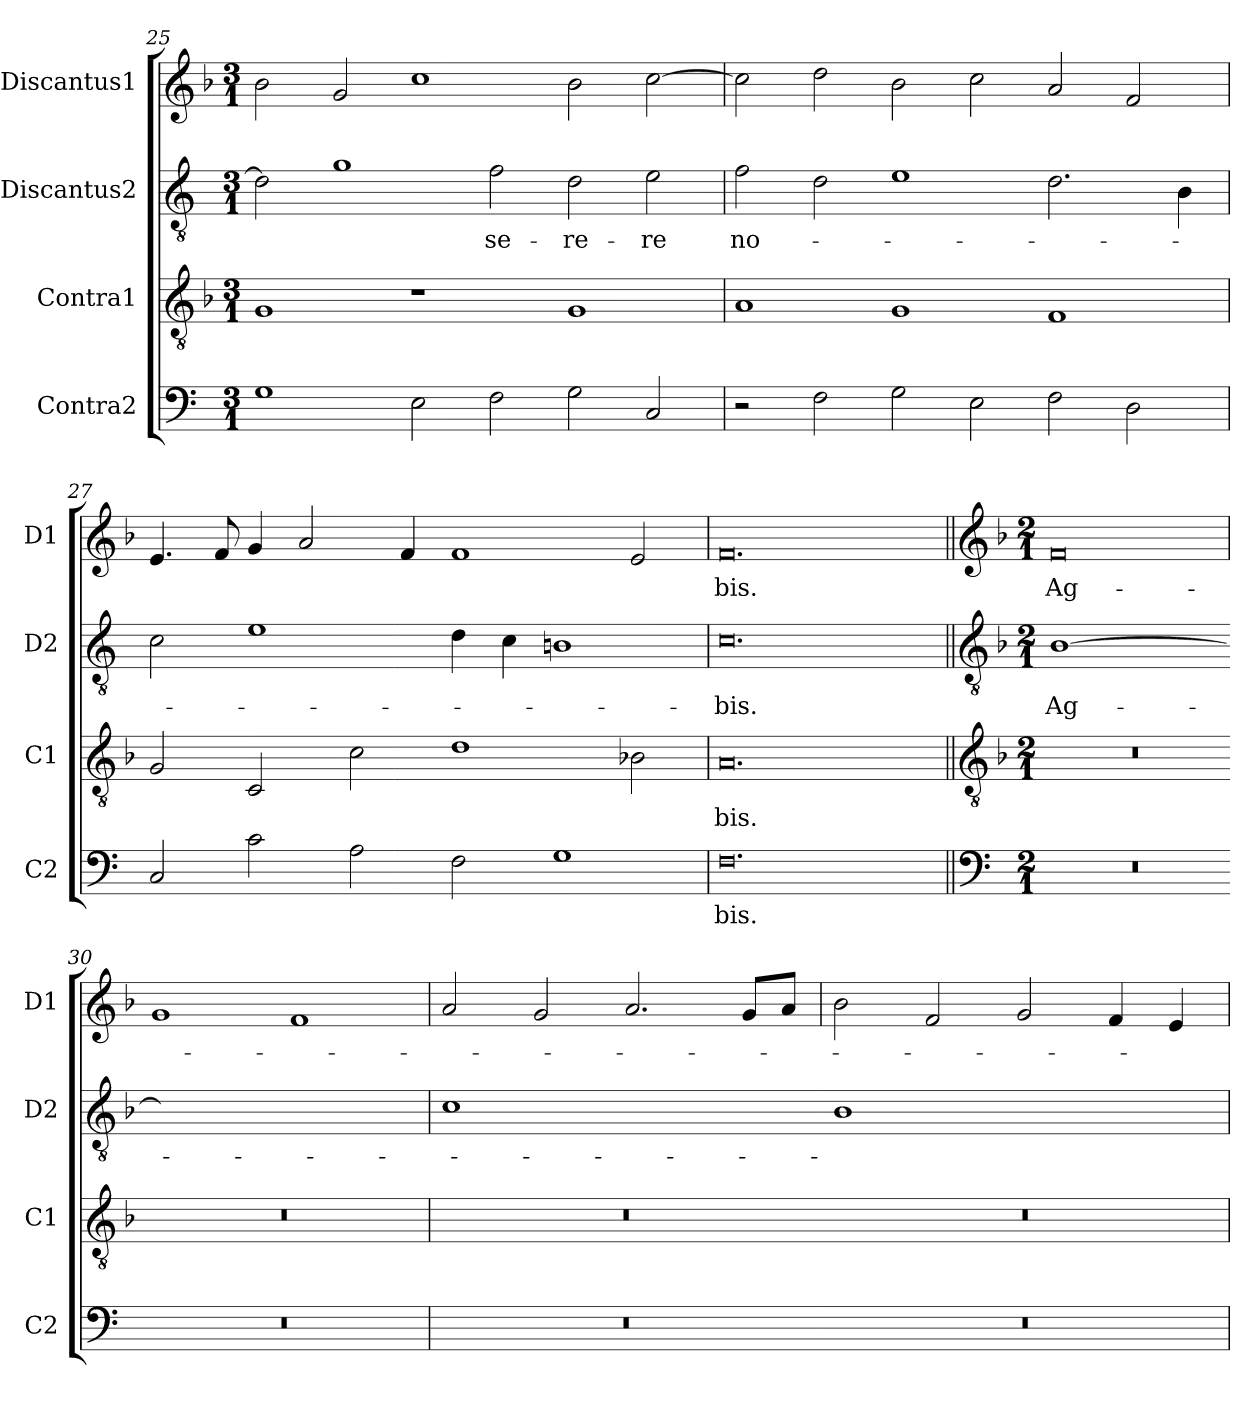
**kern	**text	**kern	**text	**kern	**text	**kern	**text
*part4	*part4	*part3	*part3	*part2	*part2	*part1	*part1
*staff4	*staff4	*staff3	*staff3	*staff2	*staff2	*staff1	*staff1
*I"Contra2	*	*I"Contra1	*	*I"Discantus2	*	*I"Discantus1	*
*I'C2	*	*I'C1	*	*I'D2	*	*I'D1	*
*clefF4	*	*clefGv2	*	*clefGv2	*	*clefG2	*
*k[]	*	*k[b-]	*	*k[]	*	*k[b-]	*
*M3/1	*	*M3/1	*	*M3/1	*	*M3/1	*
=25	=25	=25	=25	=25	=25	=25	=25
1G	.	1G	.	2d\]	.	2b-\	.
.	.	.	.	1g	.	2g/	.
2E\	.	1r	.	.	.	1cc	.
2F\	.	.	.	2f\	-se-	.	.
2G\	.	1G	.	2d\	-re-	2b-\	.
2C/	.	.	.	2e\	-re	[2cc\	.
=26	=26	=26	=26	=26	=26	=26	=26
2r	.	1A	.	2f\	no-	2cc\]	.
2F\	.	.	.	2d\	.	2dd\	.
2G\	.	1G	.	1e	.	2b-\	.
2E\	.	.	.	.	.	2cc\	.
2F\	.	1F	.	2.d\	.	2a/	.
2D\	.	.	.	.	.	2f/	.
.	.	.	.	4B\	.	.	.
=27	=27	=27	=27	=27	=27	=27	=27
2C/	.	2G/	.	2c\	.	4.e/	.
.	.	.	.	.	.	8f/	.
2c\	.	2C/	.	1e	.	4g/	.
.	.	.	.	.	.	2a/	.
2A\	.	2c\	.	.	.	.	.
.	.	.	.	.	.	4f/	.
2F\	.	1d	.	4d\	.	1f	.
.	.	.	.	4c\	.	.	.
1G	.	.	.	1Bn	.	.	.
.	.	2B-X\	.	.	.	2e/	.
=28	=28	=28	=28	=28	=28	=28	=28
0.F	-bis.	0.A	-bis.	0.c	-bis.	0.f	-bis.
!!LO:LB:g=z
=29||	=29||	=29||	=29||	=29||	=29||	=29||	=29||
*clefF4	*	*clefGv2	*	*clefGv2	*	*clefG2	*
*k[]	*	*k[b-]	*	*k[b-]	*	*k[b-]	*
*M2/1	*	*M2/1	*	*M2/1	*	*M2/1	*
!	!	!	!	!LO:N:vis=1	!	!	!
0r	.	0r	.	[0B-	Ag-	0f	Ag-
=30	=30	=30	=30	=30-	=30	=30	=30
!	!	!	!	!LO:N:vis=1	!	!	!
0r	.	0r	.	0B-yy]	.	1g	.
.	.	.	.	.	.	1f	.
=31	=31	=31	=31	=31	=31	=31	=31
!	!	!	!	!LO:N:vis=1	!	!	!
0r	.	0r	.	0c	.	2a/	.
.	.	.	.	.	.	2g/	.
.	.	.	.	.	.	2.a/	.
.	.	.	.	.	.	8g/L	.
.	.	.	.	.	.	8a/J	.
=32	=32	=32	=32	=32-	=32	=32	=32
!	!	!	!	!LO:N:vis=1	!	!	!
0r	.	0r	.	0B-	.	2b-\	.
.	.	.	.	.	.	2f/	.
.	.	.	.	.	.	2g/	.
.	.	.	.	.	.	4f/	.
.	.	.	.	.	.	4e/	.
=	=	=	=	=	=	=	=
*-	*-	*-	*-	*-	*-	*-	*-
